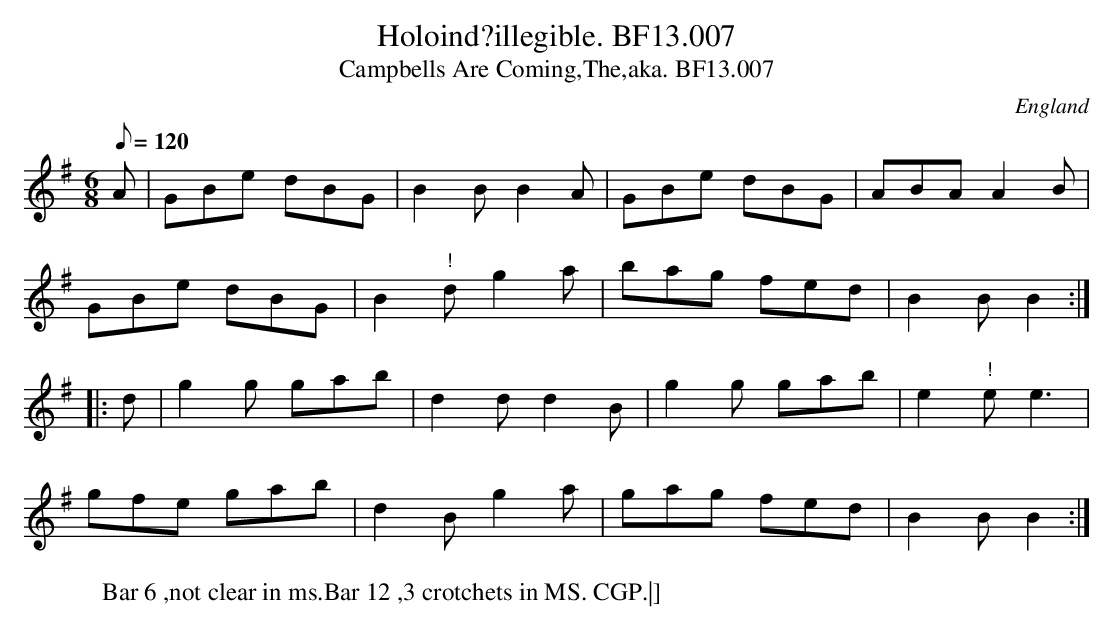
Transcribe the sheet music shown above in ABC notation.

X:1
T:Holoind?illegible. BF13.007
T:Campbells Are Coming,The,aka. BF13.007
M:6/8
L:1/8
Q:120
O:England
K:G
A|GBe dBG|B2BB2A|GBe dBG|ABAA2B|!GBe dBG|B2"!"dg2a|bag fed|B2BB2:|!
|:d|g2g gab|d2dd2B|g2g gab|e2"!"ee3|!gfe gab| d2Bg2a|gag fed|B2B B2:|]
W:Bar 6 ,not clear in ms.Bar 12 ,3 crotchets in MS. CGP.|]
